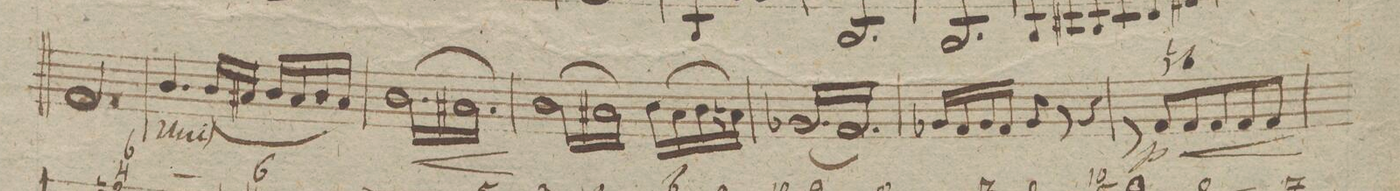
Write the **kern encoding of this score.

**kern	**fba	**dynam
*I"Organo	*	*
*clefF4	*	*
*k[f#]	*	*
*M3/4	*	*
2.AA/	.	.
=84	=84	=84
4.D/	.	.
(16D/LL	.	.
16C#X/JJ	.	.
16D/LL	.	.
16C#/	.	.
16D/	.	.
16C#/JJ)	.	.
=85	=85	=85
*tremolo	*	*
(16D\LL	.	<
16C#X\	.	.
16D\	.	.
16C#X\	.	.
16D\	.	.
16C#X\	.	.
16D\	.	.
16C#X\	.	.
16D\	.	.
16C#X\	.	.
16D\	.	.
16C#X\JJ)	.	[[
=86	=86	=86
(16D\LL	.	.
16C#X\	.	.
16D\	.	.
16C#X\	.	.
16D\	.	.
16C#X\	.	.
16D\	.	.
16C#X\JJ)	.	.
*Xtremolo	*	*
(16D\LL	.	.
16C#\	.	.
16D\	.	.
16Cn\JJ)	.	.
=87	=87	=87
*tremolo	*	*
(16BB-X/LL	.	.
16AA/	.	.
16BB-/	.	.
16AA/	.	.
16BB-/	.	.
16AA/	.	.
16BB-/	.	.
16AA/	.	.
16BB-/	.	.
16AA/	.	.
16BB-/	.	.
16AA/JJ)	.	.
*Xtremolo	*	*
=88	=88	=88
16BB-X/LL	.	.
16AA/	.	.
16BB-/	.	.
16AA/JJ	.	.
8BB-/	.	.
8r	.	.
4r	.	.
=89	=89	=89
8r	.	.
8AA/L	.	p <
8AA/	.	.
8AA/	.	.
8AA/	.	.
8AA/J	.	[[
=90	=90	=90
*-	*-	*-
